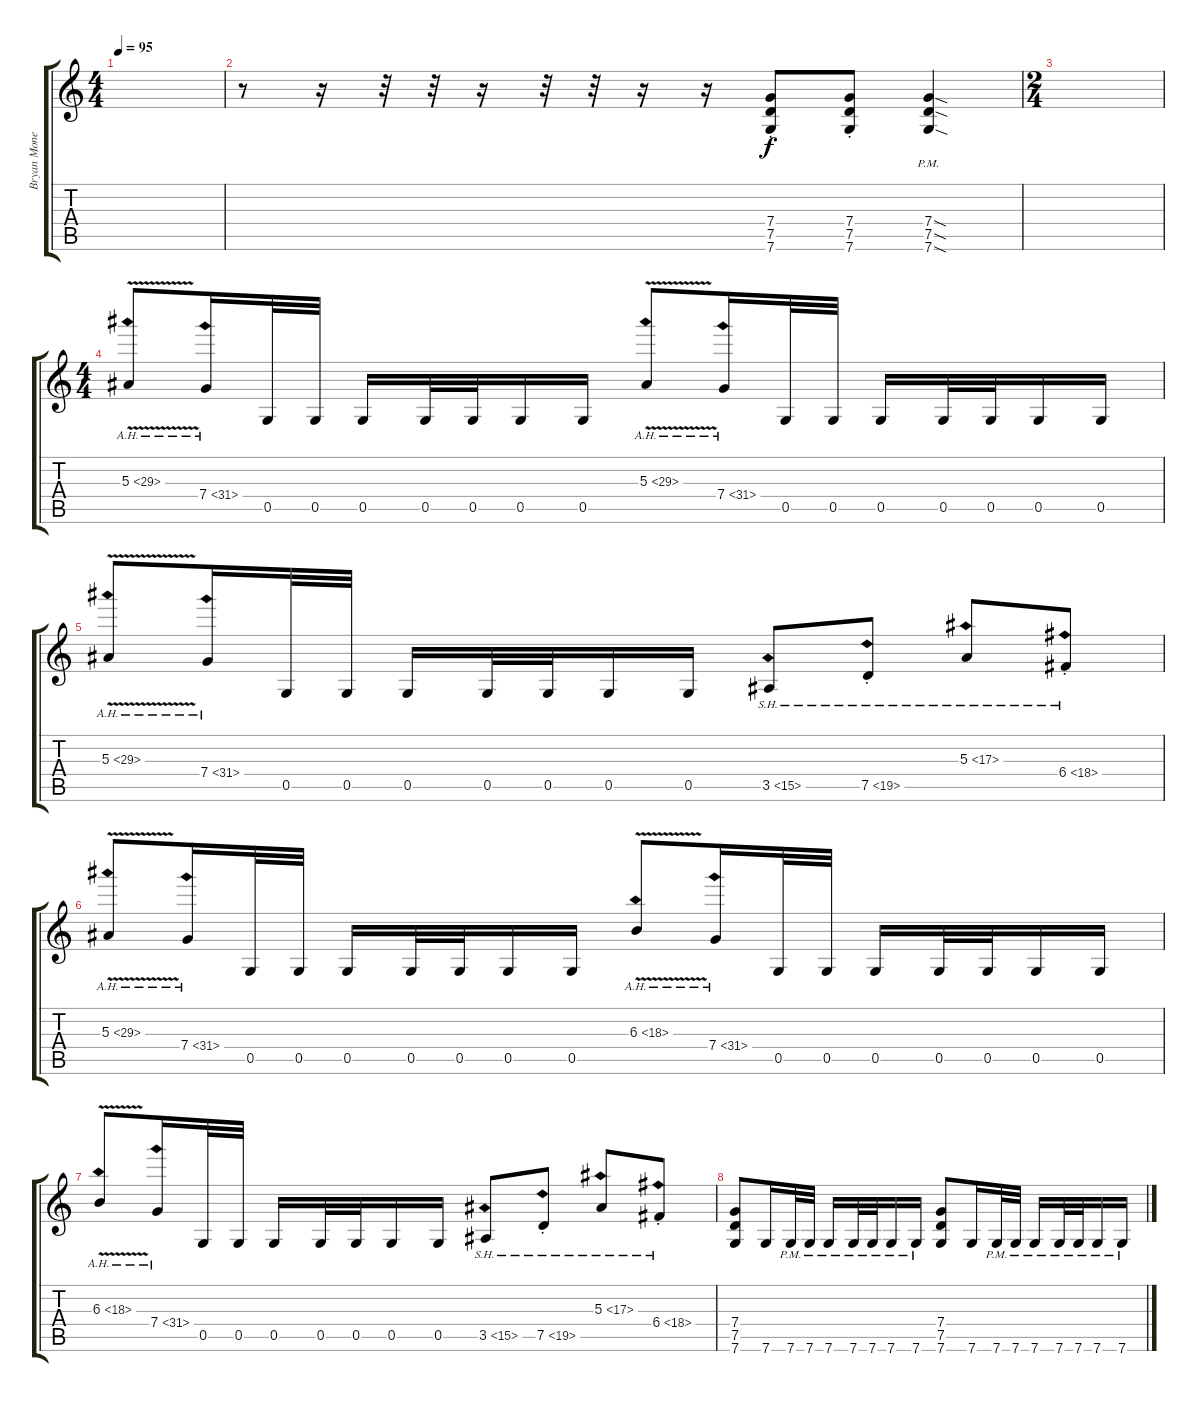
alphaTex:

\track ("Bryan Money (Gtr.2)" "Bryan Mone") {instrument distortionguitar}
\staff {score tabs}
\tuning (D4 A3 F3 C3 G2 C2) {hide}
\ts (4 4)
\tempo 95
\clef g2
\ks c
|
r.8 r.16 r.32 r.32 r.16 r.32 r.32 r.16 r.16 (7.4{st} 7.5{st} 7.6{st}).8{balance 10} (7.4{st} 7.5{st} 7.6{st}).8 (7.4{sod pm} 7.5{sod pm} 7.6{sod pm}).4 |
\ts (2 4)
|
\ts (4 4)
5.3{ah 24 v}.8 7.4{ah 24}.16 0.5.32 0.5.32 0.5.16 0.5.32 0.5.32 0.5.16 0.5.16 5.3{ah 24 v}.8 7.4{ah 24}.16 0.5.32 0.5.32 0.5.16 0.5.32 0.5.32 0.5.16 0.5.16 |
5.3{ah 24 v}.8 7.4{ah 24}.16 0.5.32 0.5.32 0.5.16 0.5.32 0.5.32 0.5.16 0.5.16 3.5{sh 12}.8 7.5{sh 12 st}.8 5.3{sh 12}.8 6.4{sh 12 st}.8 |
5.3{ah 24 v}.8 7.4{ah 24}.16 0.5.32 0.5.32 0.5.16 0.5.32 0.5.32 0.5.16 0.5.16 6.3{ah 12 v}.8 7.4{ah 24}.16 0.5.32 0.5.32 0.5.16 0.5.32 0.5.32 0.5.16 0.5.16 |
6.3{ah 12 v}.8 7.4{ah 24}.16 0.5.32 0.5.32 0.5.16 0.5.32 0.5.32 0.5.16 0.5.16 3.5{sh 12}.8 7.5{sh 12 st}.8 5.3{sh 12}.8 6.4{sh 12 st}.8 |
(7.4 7.5 7.6).8 7.6.16 7.6{pm}.32 7.6{pm}.32 7.6{pm}.16 7.6{pm}.32 7.6{pm}.32 7.6{pm}.16 7.6{pm}.16 (7.4 7.5 7.6).8 7.6.16 7.6{pm}.32 7.6{pm}.32 7.6{pm}.16 7.6{pm}.32 7.6{pm}.32 7.6{pm}.16 7.6{pm}.16
